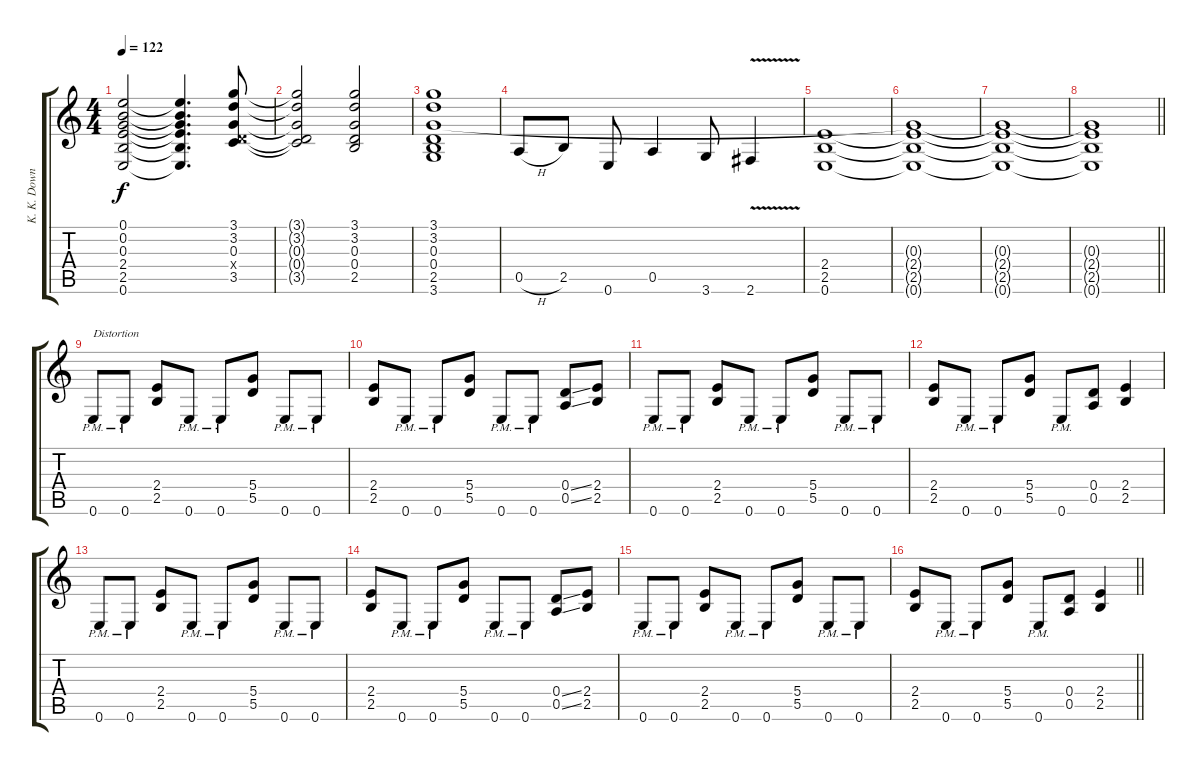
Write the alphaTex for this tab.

\track ("K. K. Downing" "K. K. Down") {instrument overdrivenguitar}
\staff {score tabs}
\tuning (E4 B3 G3 D3 A2 E2) {hide}
\ts (4 4)
\tempo 122
\clef g2
\ks c
(0.1 0.2 0.3 2.4 2.5 0.6).2{dy f} (0.1{t} 0.2{t} 0.3{t} 2.4{t} 2.5{t} 0.6{t}).4{d} (3.1 3.2 0.3 0.4{x} 3.5).8 |
(3.1{t} 3.2{t} 0.3{t} 0.4{t} 3.5{t}).2 (3.1 3.2 0.3 0.4 2.5).2 |
(3.1 3.2 0.3 0.4 2.5 3.6).1 |
0.5{h}.8 2.5.8 0.6.8 0.5.4 3.6.8 2.6{v}.4 |
(2.4 2.5 0.6).1 |
(0.3{t} 2.4{t} 2.5{t} 0.6{t}).1 |
(0.3{t} 2.4{t} 2.5{t} 0.6{t}).1 |
\barLineRight lightlight
(0.3{t} 2.4{t} 2.5{t} 0.6{t}).1 |
0.6{pm}.8{txt "Distortion" volume 14 instrument distortionguitar} 0.6{pm}.8 (2.4 2.5).8 0.6{pm}.8 0.6{pm}.8 (5.4 5.5).8 0.6{pm}.8 0.6{pm}.8 |
(2.4 2.5).8 0.6{pm}.8 0.6{pm}.8 (5.4 5.5).8 0.6{pm}.8 0.6{pm}.8 (0.4{ss} 0.5{ss}).8 (2.4 2.5).8 |
0.6{pm}.8 0.6{pm}.8 (2.4 2.5).8 0.6{pm}.8 0.6{pm}.8 (5.4 5.5).8 0.6{pm}.8 0.6{pm}.8 |
(2.4 2.5).8 0.6{pm}.8 0.6{pm}.8 (5.4 5.5).8 0.6{pm}.8 (0.4 0.5).8 (2.4 2.5).4 |
0.6{pm}.8 0.6{pm}.8 (2.4 2.5).8 0.6{pm}.8 0.6{pm}.8 (5.4 5.5).8 0.6{pm}.8 0.6{pm}.8 |
(2.4 2.5).8 0.6{pm}.8 0.6{pm}.8 (5.4 5.5).8 0.6{pm}.8 0.6{pm}.8 (0.4{ss} 0.5{ss}).8 (2.4 2.5).8 |
0.6{pm}.8 0.6{pm}.8 (2.4 2.5).8 0.6{pm}.8 0.6{pm}.8 (5.4 5.5).8 0.6{pm}.8 0.6{pm}.8 |
\barLineRight lightlight
(2.4 2.5).8 0.6{pm}.8 0.6{pm}.8 (5.4 5.5).8 0.6{pm}.8 (0.4 0.5).8 (2.4 2.5).4
